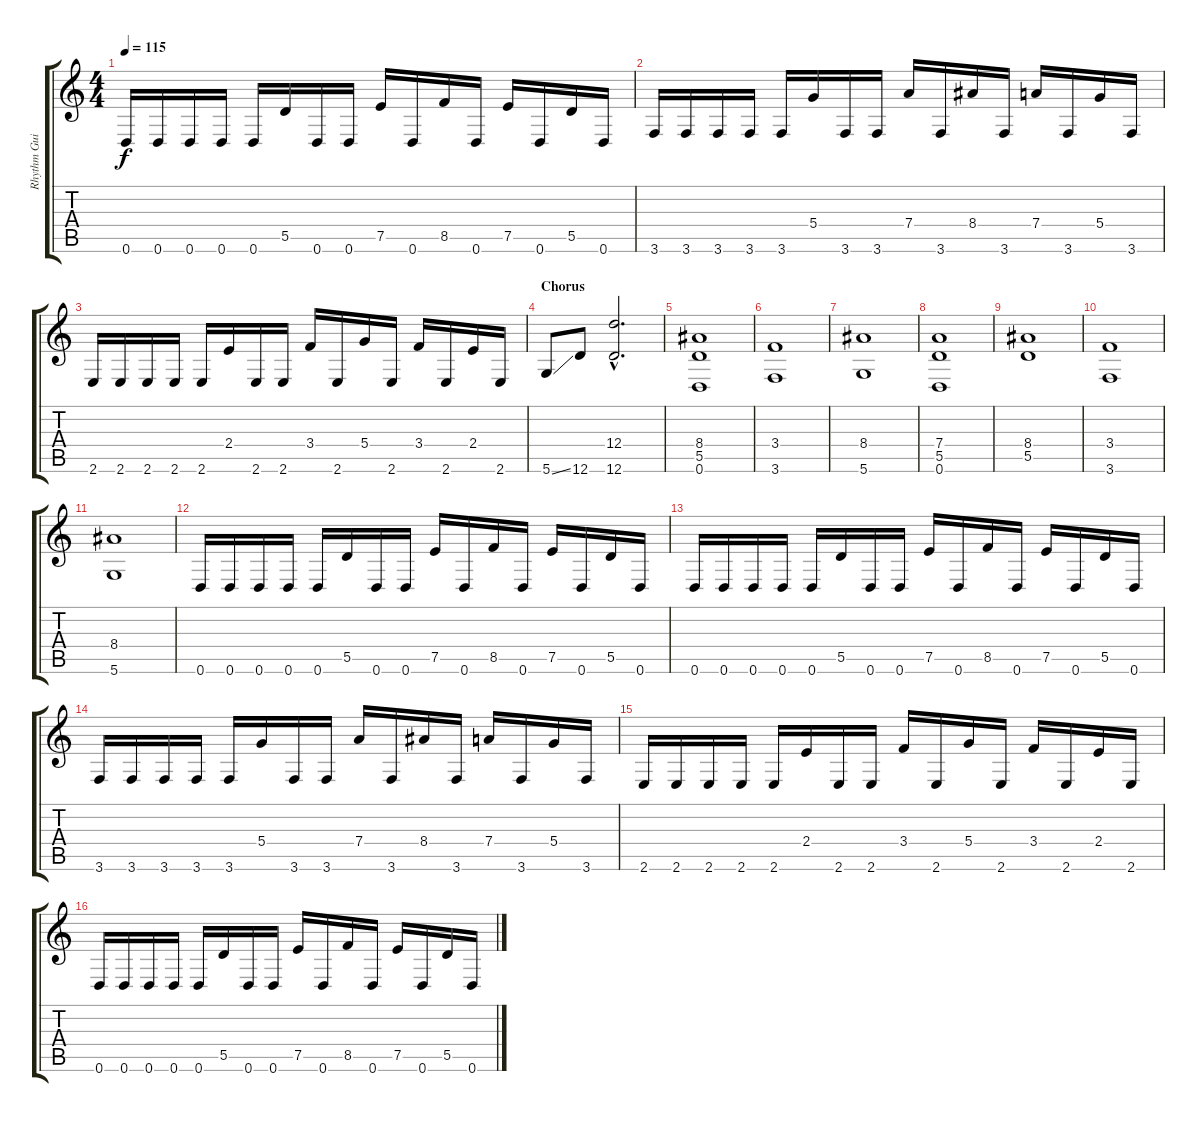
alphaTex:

\track ("Rhythm Guitar (Left)" "Rhythm Gui") {instrument distortionguitar}
\staff {score tabs}
\tuning (E4 B3 G3 D3 A2 D2) {hide}
\ts (4 4)
\tempo 115
\clef g2
\ks c
0.6.16{dy f} 0.6.16 0.6.16 0.6.16 0.6.16 5.5.16 0.6.16 0.6.16 7.5.16 0.6.16 8.5.16 0.6.16 7.5.16 0.6.16 5.5.16 0.6.16 |
3.6.16 3.6.16 3.6.16 3.6.16 3.6.16 5.4.16 3.6.16 3.6.16 7.4.16 3.6.16 8.4.16 3.6.16 7.4.16 3.6.16 5.4.16 3.6.16 |
2.6.16 2.6.16 2.6.16 2.6.16 2.6.16 2.4.16 2.6.16 2.6.16 3.4.16 2.6.16 5.4.16 2.6.16 3.4.16 2.6.16 2.4.16 2.6.16 |
\section ("" "Chorus")
5.6{ss}.8 12.6.8 (12.4{hac} 12.6{hac}).2{d} |
(8.4 5.5 0.6).1 |
(3.4 3.6).1 |
(8.4 5.6).1 |
(7.4 5.5 0.6).1 |
(8.4 5.5).1 |
(3.4 3.6).1 |
(8.4 5.6).1 |
0.6.16 0.6.16 0.6.16 0.6.16 0.6.16 5.5.16 0.6.16 0.6.16 7.5.16 0.6.16 8.5.16 0.6.16 7.5.16 0.6.16 5.5.16 0.6.16 |
0.6.16 0.6.16 0.6.16 0.6.16 0.6.16 5.5.16 0.6.16 0.6.16 7.5.16 0.6.16 8.5.16 0.6.16 7.5.16 0.6.16 5.5.16 0.6.16 |
3.6.16 3.6.16 3.6.16 3.6.16 3.6.16 5.4.16 3.6.16 3.6.16 7.4.16 3.6.16 8.4.16 3.6.16 7.4.16 3.6.16 5.4.16 3.6.16 |
2.6.16 2.6.16 2.6.16 2.6.16 2.6.16 2.4.16 2.6.16 2.6.16 3.4.16 2.6.16 5.4.16 2.6.16 3.4.16 2.6.16 2.4.16 2.6.16 |
0.6.16 0.6.16 0.6.16 0.6.16 0.6.16 5.5.16 0.6.16 0.6.16 7.5.16 0.6.16 8.5.16 0.6.16 7.5.16 0.6.16 5.5.16 0.6.16
